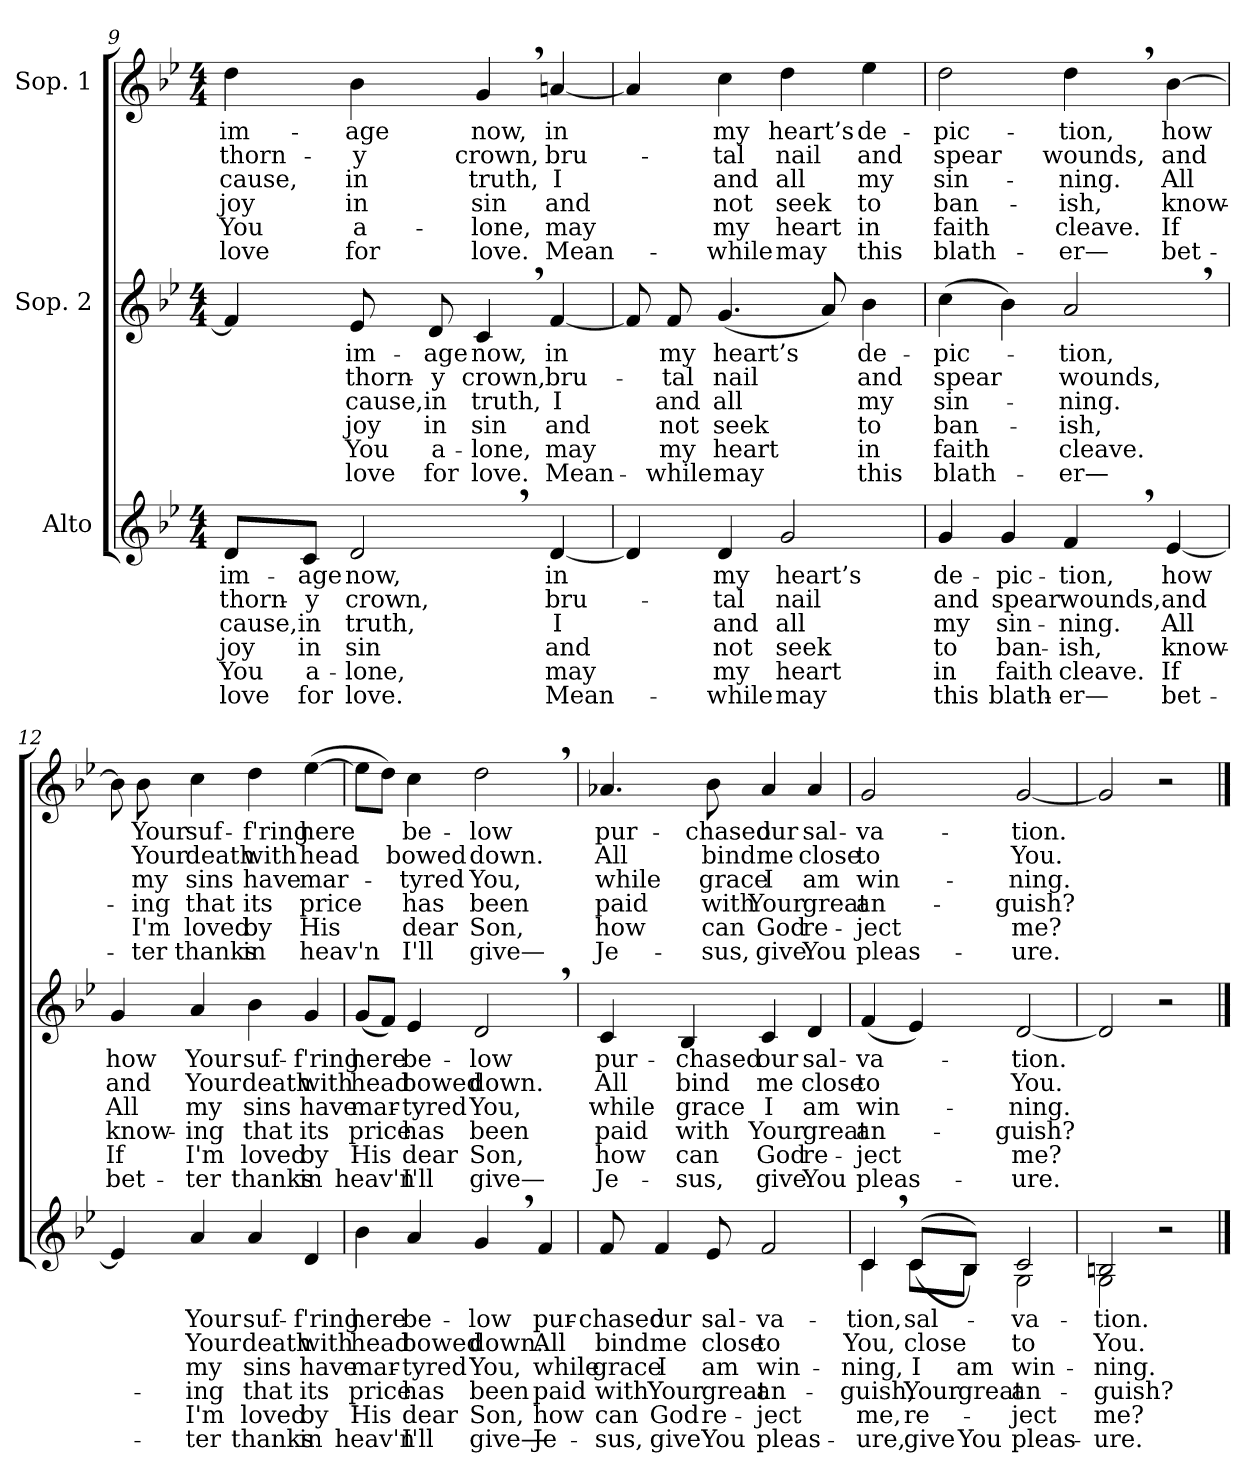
**kern	**text	**text	**text	**text	**text	**text	**kern	**text	**text	**text	**text	**text	**text	**kern	**text	**text	**text	**text	**text	**text
*part3	*part3	*part3	*part3	*part3	*part3	*part3	*part2	*part2	*part2	*part2	*part2	*part2	*part2	*part1	*part1	*part1	*part1	*part1	*part1	*part1
*staff3	*staff3	*staff3	*staff3	*staff3	*staff3	*staff3	*staff2	*staff2	*staff2	*staff2	*staff2	*staff2	*staff2	*staff1	*staff1	*staff1	*staff1	*staff1	*staff1	*staff1
*I"Alto	*	*	*	*	*	*	*I"Sop. 2	*	*	*	*	*	*	*I"Sop. 1	*	*	*	*	*	*
*clefG2	*	*	*	*	*	*	*clefG2	*	*	*	*	*	*	*clefG2	*	*	*	*	*	*
*k[b-e-]	*	*	*	*	*	*	*k[b-e-]	*	*	*	*	*	*	*k[b-e-]	*	*	*	*	*	*
*g:	*	*	*	*	*	*	*g:	*	*	*	*	*	*	*g:	*	*	*	*	*	*
*M4/4	*	*	*	*	*	*	*M4/4	*	*	*	*	*	*	*M4/4	*	*	*	*	*	*
=9	=9	=9	=9	=9	=9	=9	=9	=9	=9	=9	=9	=9	=9	=9	=9	=9	=9	=9	=9	=9
!	!LO:LY:b	!LO:LY:b	!LO:LY:b	!LO:LY:b	!LO:LY:b	!LO:LY:b	!	!	!	!	!	!	!	!	!LO:LY:b	!LO:LY:b	!LO:LY:b	!LO:LY:b	!LO:LY:b	!LO:LY:b
8d/L	im-	thorn-	cause,	joy	You	love	4f/]	.	.	.	.	.	.	4dd\	im-	thorn-	cause,	joy	You	love
!	!LO:LY:b	!LO:LY:b	!LO:LY:b	!LO:LY:b	!LO:LY:b	!LO:LY:b	!	!	!	!	!	!	!	!	!	!	!	!	!	!
8c/J	-age	-y	in	in	a-	for	.	.	.	.	.	.	.	.	.	.	.	.	.	.
!	!LO:LY:b	!LO:LY:b	!LO:LY:b	!LO:LY:b	!LO:LY:b	!LO:LY:b	!	!LO:LY:b	!LO:LY:b	!LO:LY:b	!LO:LY:b	!LO:LY:b	!LO:LY:b	!	!LO:LY:b	!LO:LY:b	!LO:LY:b	!LO:LY:b	!LO:LY:b	!LO:LY:b
2d,>/	now,	crown,	truth,	sin	-lone,	love.	8e-/	im-	thorn-	cause,	joy	You	love	4b-\	-age	-y	in	in	a-	for
!	!	!	!	!	!	!	!	!LO:LY:b	!LO:LY:b	!LO:LY:b	!LO:LY:b	!LO:LY:b	!LO:LY:b	!	!	!	!	!	!	!
.	.	.	.	.	.	.	8d/	-age	-y	in	in	a-	for	.	.	.	.	.	.	.
!	!	!	!	!	!	!	!	!LO:LY:b	!LO:LY:b	!LO:LY:b	!LO:LY:b	!LO:LY:b	!LO:LY:b	!	!LO:LY:b	!LO:LY:b	!LO:LY:b	!LO:LY:b	!LO:LY:b	!LO:LY:b
.	.	.	.	.	.	.	4c,>/	now,	crown,	truth,	sin	-lone,	love.	4g,>/	now,	crown,	truth,	sin	-lone,	love.
!	!LO:LY:b	!LO:LY:b	!LO:LY:b	!LO:LY:b	!LO:LY:b	!LO:LY:b	!	!LO:LY:b	!LO:LY:b	!LO:LY:b	!LO:LY:b	!LO:LY:b	!LO:LY:b	!	!LO:LY:b	!LO:LY:b	!LO:LY:b	!LO:LY:b	!LO:LY:b	!LO:LY:b
[4d/	in	bru-	I	and	may	Mean-	[4f/	in	bru-	I	and	may	Mean-	[4an/	in	bru-	I	and	may	Mean-
=10	=10	=10	=10	=10	=10	=10	=10	=10	=10	=10	=10	=10	=10	=10	=10	=10	=10	=10	=10	=10
4d/]	.	.	.	.	.	.	8f/]	.	.	.	.	.	.	4a/]	.	.	.	.	.	.
!	!	!	!	!	!	!	!	!LO:LY:b	!LO:LY:b	!LO:LY:b	!LO:LY:b	!LO:LY:b	!LO:LY:b	!	!	!	!	!	!	!
.	.	.	.	.	.	.	8f/	my	-tal	and	not	my	-while	.	.	.	.	.	.	.
!	!LO:LY:b	!LO:LY:b	!LO:LY:b	!LO:LY:b	!LO:LY:b	!LO:LY:b	!	!LO:LY:b	!LO:LY:b	!LO:LY:b	!LO:LY:b	!LO:LY:b	!LO:LY:b	!	!LO:LY:b	!LO:LY:b	!LO:LY:b	!LO:LY:b	!LO:LY:b	!LO:LY:b
4d/	my	-tal	and	not	my	-while	(<4.g/	heart’s	nail	all	seek	heart	may	4cc\	my	-tal	and	not	my	-while
!	!LO:LY:b	!LO:LY:b	!LO:LY:b	!LO:LY:b	!LO:LY:b	!LO:LY:b	!	!	!	!	!	!	!	!	!LO:LY:b	!LO:LY:b	!LO:LY:b	!LO:LY:b	!LO:LY:b	!LO:LY:b
2g/	heart’s	nail	all	seek	heart	may	.	.	.	.	.	.	.	4dd\	heart’s	nail	all	seek	heart	may
.	.	.	.	.	.	.	8a/)	.	.	.	.	.	.	.	.	.	.	.	.	.
!	!	!	!	!	!	!	!	!LO:LY:b	!LO:LY:b	!LO:LY:b	!LO:LY:b	!LO:LY:b	!LO:LY:b	!	!LO:LY:b	!LO:LY:b	!LO:LY:b	!LO:LY:b	!LO:LY:b	!LO:LY:b
.	.	.	.	.	.	.	4b-\	de-	and	my	to	in	this	4ee-\	de-	and	my	to	in	this
=11	=11	=11	=11	=11	=11	=11	=11	=11	=11	=11	=11	=11	=11	=11	=11	=11	=11	=11	=11	=11
!	!LO:LY:b	!LO:LY:b	!LO:LY:b	!LO:LY:b	!LO:LY:b	!LO:LY:b	!	!LO:LY:b	!LO:LY:b	!LO:LY:b	!LO:LY:b	!LO:LY:b	!LO:LY:b	!	!LO:LY:b	!LO:LY:b	!LO:LY:b	!LO:LY:b	!LO:LY:b	!LO:LY:b
4g/	de-	and	my	to	in	this	(>4cc\	-pic-	spear	sin-	ban-	faith	blath-	2dd\	-pic-	spear	sin-	ban-	faith	blath-
!	!LO:LY:b	!LO:LY:b	!LO:LY:b	!LO:LY:b	!LO:LY:b	!LO:LY:b	!	!	!	!	!	!	!	!	!	!	!	!	!	!
4g/	-pic-	spear	sin-	ban-	faith	blath-	4b-\)	.	.	.	.	.	.	.	.	.	.	.	.	.
!	!LO:LY:b	!LO:LY:b	!LO:LY:b	!LO:LY:b	!LO:LY:b	!LO:LY:b	!	!LO:LY:b	!LO:LY:b	!LO:LY:b	!LO:LY:b	!LO:LY:b	!LO:LY:b	!	!LO:LY:b	!LO:LY:b	!LO:LY:b	!LO:LY:b	!LO:LY:b	!LO:LY:b
4f,>/	-tion,	wounds,	-ning.	-ish,	cleave.	-er—	2a,>/	-tion,	wounds,	-ning.	-ish,	cleave.	-er—	4dd,>\	-tion,	wounds,	-ning.	-ish,	cleave.	-er—
!	!LO:LY:b	!LO:LY:b	!LO:LY:b	!LO:LY:b	!LO:LY:b	!LO:LY:b	!	!	!	!	!	!	!	!	!LO:LY:b	!LO:LY:b	!LO:LY:b	!LO:LY:b	!LO:LY:b	!LO:LY:b
[4e-/	how	and	All	know-	If	bet-	.	.	.	.	.	.	.	[4b-\	how	and	All	know-	If	bet-
!!LO:LB:g=z
=12	=12	=12	=12	=12	=12	=12	=12	=12	=12	=12	=12	=12	=12	=12	=12	=12	=12	=12	=12	=12
!	!	!	!	!	!	!	!	!LO:LY:b	!LO:LY:b	!LO:LY:b	!LO:LY:b	!LO:LY:b	!LO:LY:b	!	!	!	!	!	!	!
4e-/]	.	.	.	.	.	.	4g/	how	and	All	know-	If	bet-	8b-\]	.	.	.	.	.	.
!	!	!	!	!	!	!	!	!	!	!	!	!	!	!	!LO:LY:b	!LO:LY:b	!LO:LY:b	!LO:LY:b	!LO:LY:b	!LO:LY:b
.	.	.	.	.	.	.	.	.	.	.	.	.	.	8b-\	Your	Your	my	-ing	I'm	-ter
!	!LO:LY:b	!LO:LY:b	!LO:LY:b	!LO:LY:b	!LO:LY:b	!LO:LY:b	!	!LO:LY:b	!LO:LY:b	!LO:LY:b	!LO:LY:b	!LO:LY:b	!LO:LY:b	!	!LO:LY:b	!LO:LY:b	!LO:LY:b	!LO:LY:b	!LO:LY:b	!LO:LY:b
4a/	Your	Your	my	-ing	I'm	-ter	4a/	Your	Your	my	-ing	I'm	-ter	4cc\	suf-	death	sins	that	loved	thanks
!	!LO:LY:b	!LO:LY:b	!LO:LY:b	!LO:LY:b	!LO:LY:b	!LO:LY:b	!	!LO:LY:b	!LO:LY:b	!LO:LY:b	!LO:LY:b	!LO:LY:b	!LO:LY:b	!	!LO:LY:b	!LO:LY:b	!LO:LY:b	!LO:LY:b	!LO:LY:b	!LO:LY:b
4a/	suf-	death	sins	that	loved	thanks	4b-\	suf-	death	sins	that	loved	thanks	4dd\	-f'ring	with	have	its	by	in
!	!LO:LY:b	!LO:LY:b	!LO:LY:b	!LO:LY:b	!LO:LY:b	!LO:LY:b	!	!LO:LY:b	!LO:LY:b	!LO:LY:b	!LO:LY:b	!LO:LY:b	!LO:LY:b	!	!LO:LY:b	!LO:LY:b	!LO:LY:b	!LO:LY:b	!LO:LY:b	!LO:LY:b
4d/	-f'ring	with	have	its	by	in	4g/	-f'ring	with	have	its	by	in	(>[4ee-\	here	head	mar-	price	His	heav'n
=13	=13	=13	=13	=13	=13	=13	=13	=13	=13	=13	=13	=13	=13	=13	=13	=13	=13	=13	=13	=13
!	!LO:LY:b	!LO:LY:b	!LO:LY:b	!LO:LY:b	!LO:LY:b	!LO:LY:b	!	!LO:LY:b	!LO:LY:b	!LO:LY:b	!LO:LY:b	!LO:LY:b	!LO:LY:b	!	!	!	!	!	!	!
4b-\	here	head	mar-	price	His	heav'n	(<8g/L	here	head	mar-	price	His	heav'n	8ee-\L]	.	.	.	.	.	.
.	.	.	.	.	.	.	8f/J)	.	.	.	.	.	.	8dd\J)	.	.	.	.	.	.
!	!LO:LY:b	!LO:LY:b	!LO:LY:b	!LO:LY:b	!LO:LY:b	!LO:LY:b	!	!LO:LY:b	!LO:LY:b	!LO:LY:b	!LO:LY:b	!LO:LY:b	!LO:LY:b	!	!LO:LY:b	!LO:LY:b	!LO:LY:b	!LO:LY:b	!LO:LY:b	!LO:LY:b
4a/	be-	bowed	-tyred	has	dear	I'll	4e-/	be-	bowed	-tyred	has	dear	I'll	4cc\	be-	bowed	-tyred	has	dear	I'll
!	!LO:LY:b	!LO:LY:b	!LO:LY:b	!LO:LY:b	!LO:LY:b	!LO:LY:b	!	!LO:LY:b	!LO:LY:b	!LO:LY:b	!LO:LY:b	!LO:LY:b	!LO:LY:b	!	!LO:LY:b	!LO:LY:b	!LO:LY:b	!LO:LY:b	!LO:LY:b	!LO:LY:b
4g,>/	-low	down.	You,	been	Son,	give—	2d,>/	-low	down.	You,	been	Son,	give—	2dd,>\	-low	down.	You,	been	Son,	give—
!	!LO:LY:b	!LO:LY:b	!LO:LY:b	!LO:LY:b	!LO:LY:b	!LO:LY:b	!	!	!	!	!	!	!	!	!	!	!	!	!	!
4f/	pur-	All	while	paid	how	Je-	.	.	.	.	.	.	.	.	.	.	.	.	.	.
=14	=14	=14	=14	=14	=14	=14	=14	=14	=14	=14	=14	=14	=14	=14	=14	=14	=14	=14	=14	=14
!	!LO:LY:b	!LO:LY:b	!LO:LY:b	!LO:LY:b	!LO:LY:b	!LO:LY:b	!	!LO:LY:b	!LO:LY:b	!LO:LY:b	!LO:LY:b	!LO:LY:b	!LO:LY:b	!	!LO:LY:b	!LO:LY:b	!LO:LY:b	!LO:LY:b	!LO:LY:b	!LO:LY:b
8f/	-chased	bind	grace	with	can	-sus,	4c/	pur-	All	while	paid	how	Je-	4.a-X/	pur-	All	while	paid	how	Je-
!	!LO:LY:b	!LO:LY:b	!LO:LY:b	!LO:LY:b	!LO:LY:b	!LO:LY:b	!	!	!	!	!	!	!	!	!	!	!	!	!	!
4f/	our	me	I	Your	God	give	.	.	.	.	.	.	.	.	.	.	.	.	.	.
!	!	!	!	!	!	!	!	!LO:LY:b	!LO:LY:b	!LO:LY:b	!LO:LY:b	!LO:LY:b	!LO:LY:b	!	!	!	!	!	!	!
.	.	.	.	.	.	.	4B-/	-chased	bind	grace	with	can	-sus,	.	.	.	.	.	.	.
!	!LO:LY:b	!LO:LY:b	!LO:LY:b	!LO:LY:b	!LO:LY:b	!LO:LY:b	!	!	!	!	!	!	!	!	!LO:LY:b	!LO:LY:b	!LO:LY:b	!LO:LY:b	!LO:LY:b	!LO:LY:b
8e-/	sal-	close	am	great	re-	You	.	.	.	.	.	.	.	8b-\	-chased	bind	grace	with	can	-sus,
!	!LO:LY:b	!LO:LY:b	!LO:LY:b	!LO:LY:b	!LO:LY:b	!LO:LY:b	!	!LO:LY:b	!LO:LY:b	!LO:LY:b	!LO:LY:b	!LO:LY:b	!LO:LY:b	!	!LO:LY:b	!LO:LY:b	!LO:LY:b	!LO:LY:b	!LO:LY:b	!LO:LY:b
2f/	-va-	to	win-	an-	-ject	pleas-	4c/	our	me	I	Your	God	give	4a-/	our	me	I	Your	God	give
!	!	!	!	!	!	!	!	!LO:LY:b	!LO:LY:b	!LO:LY:b	!LO:LY:b	!LO:LY:b	!LO:LY:b	!	!LO:LY:b	!LO:LY:b	!LO:LY:b	!LO:LY:b	!LO:LY:b	!LO:LY:b
.	.	.	.	.	.	.	4d/	sal-	close	am	great	re-	You	4a-/	sal-	close	am	great	re-	You
=15	=15	=15	=15	=15	=15	=15	=15	=15	=15	=15	=15	=15	=15	=15	=15	=15	=15	=15	=15	=15
!	!LO:LY:b	!LO:LY:b	!LO:LY:b	!LO:LY:b	!LO:LY:b	!LO:LY:b	!	!LO:LY:b	!LO:LY:b	!LO:LY:b	!LO:LY:b	!LO:LY:b	!LO:LY:b	!	!LO:LY:b	!LO:LY:b	!LO:LY:b	!LO:LY:b	!LO:LY:b	!LO:LY:b
*^	*	*	*	*	*	*	*	*	*	*	*	*	*	*	*	*	*	*	*	*
4c,>/	4c\	-tion,	You,	-ning,	-guish,	me,	-ure,	(<4f/	-va-	to	win-	an-	-ject	pleas-	2g/	-va-	to	win-	an-	-ject	pleas-
!	!	!LO:LY:b	!LO:LY:b	!LO:LY:b	!LO:LY:b	!LO:LY:b	!LO:LY:b	!	!	!	!	!	!	!	!	!	!	!	!	!	!
((<8c/L	8c\L	sal-	close	I	Your	re-	give	4e-/)	.	.	.	.	.	.	.	.	.	.	.	.	.
!	!	!	!	!LO:LY:b	!LO:LY:b	!	!LO:LY:b	!	!	!	!	!	!	!	!	!	!	!	!	!	!
8B-/J))	8B-\J	.	.	am	great	.	You	.	.	.	.	.	.	.	.	.	.	.	.	.	.
!	!	!LO:LY:b	!LO:LY:b	!LO:LY:b	!LO:LY:b	!LO:LY:b	!LO:LY:b	!	!LO:LY:b	!LO:LY:b	!LO:LY:b	!LO:LY:b	!LO:LY:b	!LO:LY:b	!	!LO:LY:b	!LO:LY:b	!LO:LY:b	!LO:LY:b	!LO:LY:b	!LO:LY:b
2c/	2G\	-va-	to	win-	an-	-ject	pleas-	[2d/	-tion.	You.	-ning.	-guish?	me?	-ure.	[2g/	-tion.	You.	-ning.	-guish?	me?	-ure.
=16	=16	=16	=16	=16	=16	=16	=16	=16	=16	=16	=16	=16	=16	=16	=16	=16	=16	=16	=16	=16	=16
!	!	!LO:LY:b	!LO:LY:b	!LO:LY:b	!LO:LY:b	!LO:LY:b	!LO:LY:b	!	!	!	!	!	!	!	!	!	!	!	!	!	!
2Bn/	2G\	-tion.	You.	-ning.	-guish?	me?	-ure.	2d/]	.	.	.	.	.	.	2g/]	.	.	.	.	.	.
2r	2ryy	.	.	.	.	.	.	2r	.	.	.	.	.	.	2r	.	.	.	.	.	.
*v	*v	*	*	*	*	*	*	*	*	*	*	*	*	*	*	*	*	*	*	*	*
==	==	==	==	==	==	==	==	==	==	==	==	==	==	==	==	==	==	==	==	==
*-	*-	*-	*-	*-	*-	*-	*-	*-	*-	*-	*-	*-	*-	*-	*-	*-	*-	*-	*-	*-
